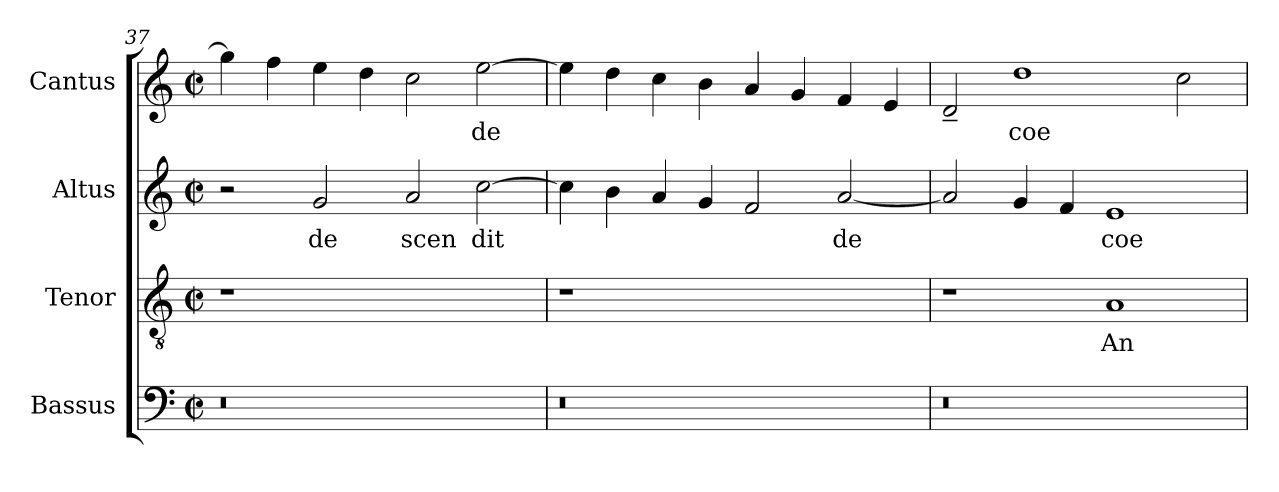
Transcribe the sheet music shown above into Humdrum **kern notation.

**kern	**kern	**text	**kern	**text	**kern	**text
*part4	*part3	*part3	*part2	*part2	*part1	*part1
*staff4	*staff3	*staff3	*staff2	*staff2	*staff1	*staff1
*I"Bassus	*I"Tenor	*	*I"Altus	*	*I"Cantus	*
*clefF4	*clefGv2	*	*clefG2	*	*clefG2	*
*k[]	*k[]	*	*k[]	*	*k[]	*
*C:	*C:	*	*C:	*	*C:	*
*M2/2	*M2/2	*	*M2/2	*	*M2/2	*
*met(c|)	*met(c|)	*	*met(c|)	*	*met(c|)	*
=37	=37	=37	=37	=37	=37	=37
!	!	!	!	!	!	!LO:LY:b:cj
0r	1r	.	2r	.	4gg\]	.
!	!	!	!	!	!	!LO:LY:b:cj
.	.	.	.	.	4ff\	.
!	!	!	!	!LO:LY:b:cj	!	!LO:LY:b:cj
.	.	.	2g/	de	4ee\	.
!	!	!	!	!	!	!LO:LY:b:cj
.	.	.	.	.	4dd\	.
!	!	!	!	!LO:LY:b:cj	!	!LO:LY:b:cj
.	1ryy	.	2a/	scen	2cc\	.
!	!	!	!	!LO:LY:b:cj	!	!LO:LY:b:cj
.	.	.	[>2cc\	dit	[>2ee\	de
=38	=38	=38	=38	=38	=38	=38
!	!	!	!	!LO:LY:b:cj	!	!LO:LY:b:cj
0r	1r	.	4cc\]	.	4ee\]	.
!	!	!	!	!LO:LY:b:cj	!	!LO:LY:b:cj
.	.	.	4b\	.	4dd\	.
!	!	!	!	!LO:LY:b:cj	!	!LO:LY:b:cj
.	.	.	4a/	.	4cc\	.
!	!	!	!	!LO:LY:b:cj	!	!LO:LY:b:cj
.	.	.	4g/	.	4b\	.
!	!	!	!	!LO:LY:b:cj	!	!LO:LY:b:cj
.	1ryy	.	2f/	.	4a/	.
!	!	!	!	!	!	!LO:LY:b:cj
.	.	.	.	.	4g/	.
!	!	!	!	!LO:LY:b:cj	!	!LO:LY:b:cj
.	.	.	[>2a/	de	4f/	.
!	!	!	!	!	!	!LO:LY:b:cj
.	.	.	.	.	4e/	.
!!LO:PB:g=z
=39	=39	=39	=39	=39	=39	=39
!	!	!	!	!LO:LY:b:cj	!	!LO:LY:b:cj
0r	1r	.	2a/]	.	2d~</	.
!	!	!	!	!LO:LY:b:cj	!	!LO:LY:b:cj
.	.	.	4g/	.	1dd	coe-
!	!	!	!	!LO:LY:b:cj	!	!
.	.	.	4f/	.	.	.
!	!	!LO:LY:b:cj	!	!LO:LY:b:cj	!	!
.	1A	An	1e	coe	.	.
!	!	!	!	!	!	!LO:LY:b:cj
.	.	.	.	.	2cc\	--
=	=	=	=	=	=	=
*-	*-	*-	*-	*-	*-	*-
